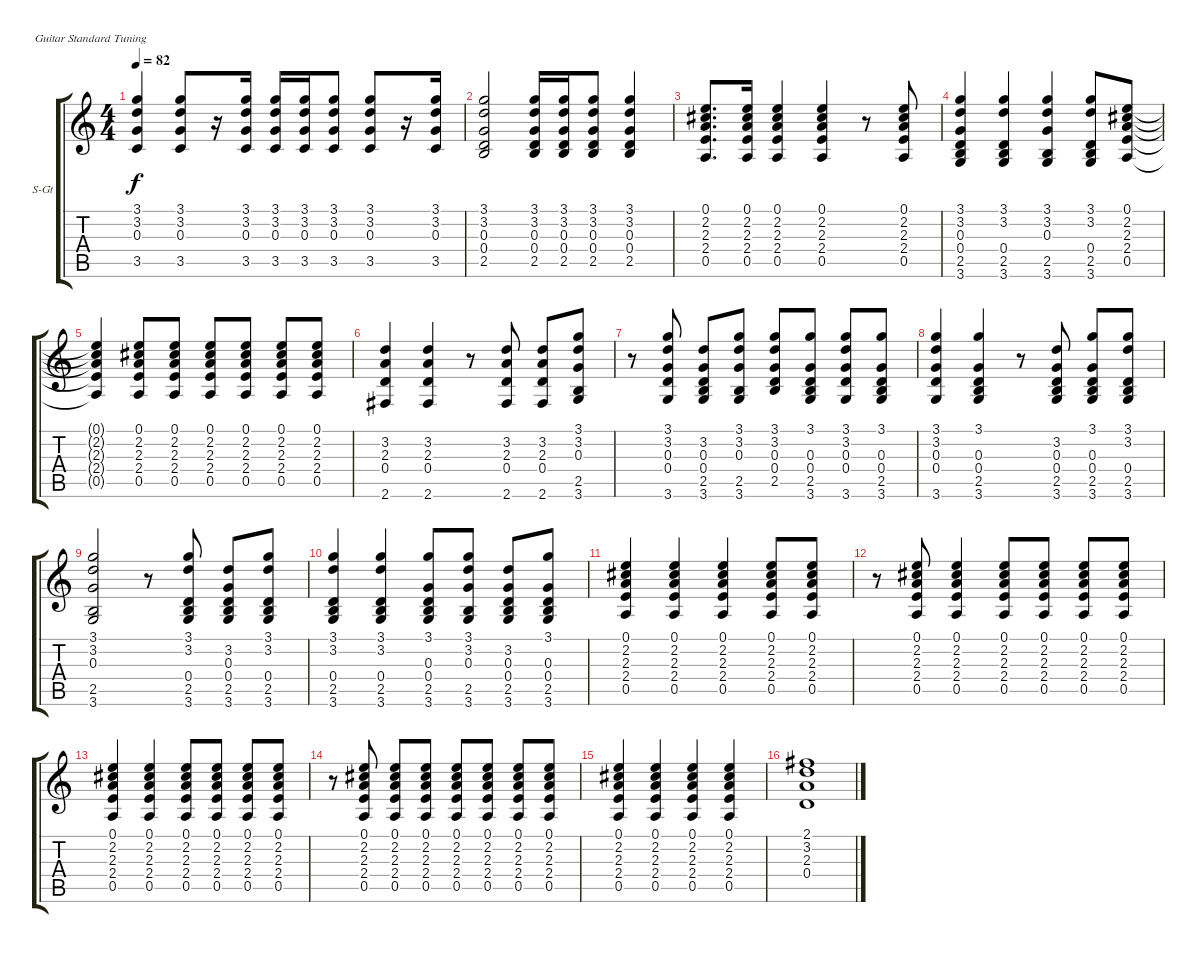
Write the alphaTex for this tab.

\bracketExtendMode groupsimilarinstruments
\firstSystemTrackNameOrientation horizontal
\otherSystemsTrackNameOrientation horizontal
\track ("Guitar 3rt 2" "S-Gt") {instrument acousticgrandpiano}
\staff {score tabs}
\tuning (E4 B3 G3 D3 A2 E2)
\displaytranspose 12
\ts (4 4)
\tempo 82
\clef g2
\ks c
(3.1 3.2 0.3 3.5).4{dy f} (3.1 3.2 0.3 3.5).8 r.16 (3.1 3.2 0.3 3.5).16 (3.1 3.2 0.3 3.5).16 (3.1 3.2 0.3 3.5).16 (3.1 3.2 0.3 3.5).8 (3.1 3.2 0.3 3.5).8 r.16 (3.1 3.2 0.3 3.5).16 |
(3.1 3.2 0.3 0.4 2.5).2 (3.1 3.2 0.3 0.4 2.5).16 (3.1 3.2 0.3 0.4 2.5).16 (3.1 3.2 0.3 0.4 2.5).8 (3.1 3.2 0.3 0.4 2.5).4 |
(0.1 2.2 2.3 2.4 0.5).8{d} (0.1 2.2 2.3 2.4 0.5).16 (0.1 2.2 2.3 2.4 0.5).4 (0.1 2.2 2.3 2.4 0.5).4 r.8 (0.1 2.2 2.3 2.4 0.5).8 |
(3.1 3.2 0.3 0.4 2.5 3.6).4 (3.1 3.2 0.4 2.5 3.6).4 (3.1 3.2 0.3 2.5 3.6).4 (3.1 3.2 0.4 2.5 3.6).8 (0.1 2.2 2.3 2.4 0.5).8 |
(0.1{t} 2.2{t} 2.3{t} 2.4{t} 0.5{t}).4 (0.1 2.2 2.3 2.4 0.5).8 (0.1 2.2 2.3 2.4 0.5).8 (0.1 2.2 2.3 2.4 0.5).8 (0.1 2.2 2.3 2.4 0.5).8 (0.1 2.2 2.3 2.4 0.5).8 (0.1 2.2 2.3 2.4 0.5).8 |
(3.2 2.3 0.4 2.6).4 (3.2 2.3 0.4 2.6).4 r.8 (3.2 2.3 0.4 2.6).8 (3.2 2.3 0.4 2.6).8 (3.1 3.2 0.3 2.5 3.6).8 |
r.8 (3.1 3.2 0.3 0.4 3.6).8 (3.2 0.3 0.4 2.5 3.6).8 (3.1 3.2 0.3 2.5 3.6).8 (3.1 3.2 0.3 0.4 2.5).8 (3.1 0.3 0.4 2.5 3.6).8 (3.1 3.2 0.3 0.4 3.6).8 (3.1 0.3 0.4 2.5 3.6).8 |
(3.1 3.2 0.3 0.4 3.6).4 (3.1 0.3 0.4 2.5 3.6).4 r.8 (3.2 0.3 0.4 2.5 3.6).8 (3.1 0.3 0.4 2.5 3.6).8 (3.1 3.2 0.4 2.5 3.6).8 |
(3.1 3.2 0.3 2.5 3.6).2 r.8 (3.1 3.2 0.4 2.5 3.6).8 (3.2 0.3 0.4 2.5 3.6).8 (3.1 3.2 0.4 2.5 3.6).8 |
(3.1 3.2 0.4 2.5 3.6).4 (3.1 3.2 0.4 2.5 3.6).4 (3.1 0.3 0.4 2.5 3.6).8 (3.1 3.2 0.3 2.5 3.6).8 (3.2 0.3 0.4 2.5 3.6).8 (3.1 0.3 0.4 2.5 3.6).8 |
(0.1 2.2 2.3 2.4 0.5).4 (0.1 2.2 2.3 2.4 0.5).4 (0.1 2.2 2.3 2.4 0.5).4 (0.1 2.2 2.3 2.4 0.5).8 (0.1 2.2 2.3 2.4 0.5).8 |
r.8 (0.1 2.2 2.3 2.4 0.5).8 (0.1 2.2 2.3 2.4 0.5).4 (0.1 2.2 2.3 2.4 0.5).8 (0.1 2.2 2.3 2.4 0.5).8 (0.1 2.2 2.3 2.4 0.5).8 (0.1 2.2 2.3 2.4 0.5).8 |
(0.1 2.2 2.3 2.4 0.5).4 (0.1 2.2 2.3 2.4 0.5).4 (0.1 2.2 2.3 2.4 0.5).8 (0.1 2.2 2.3 2.4 0.5).8 (0.1 2.2 2.3 2.4 0.5).8 (0.1 2.2 2.3 2.4 0.5).8 |
r.8 (0.1 2.2 2.3 2.4 0.5).8 (0.1 2.2 2.3 2.4 0.5).8 (0.1 2.2 2.3 2.4 0.5).8 (0.1 2.2 2.3 2.4 0.5).8 (0.1 2.2 2.3 2.4 0.5).8 (0.1 2.2 2.3 2.4 0.5).8 (0.1 2.2 2.3 2.4 0.5).8 |
(0.1 2.2 2.3 2.4 0.5).4 (0.1 2.2 2.3 2.4 0.5).4 (0.1 2.2 2.3 2.4 0.5).4 (0.1 2.2 2.3 2.4 0.5).4 |
(2.1 3.2 2.3 0.4).1
